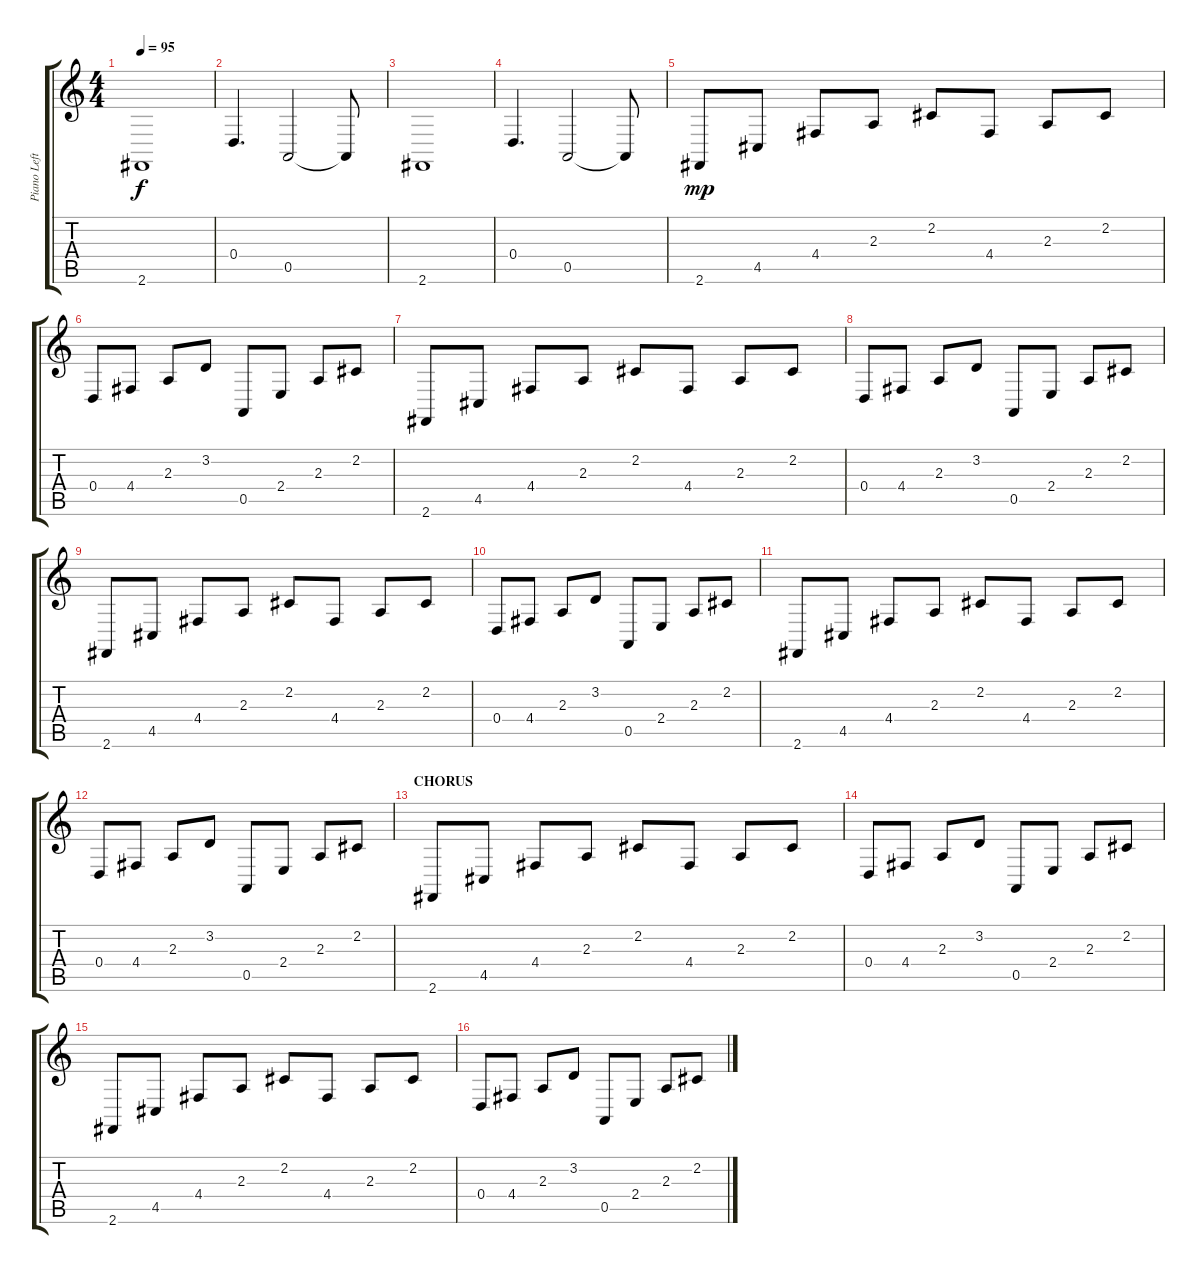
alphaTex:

\track ("Piano Left Hand" "Piano Left") {instrument brightacousticpiano}
\staff {score tabs}
\tuning (E4 B3 G3 D3 A2 E2) {hide}
\ts (4 4)
\tempo 95
\clef g2
\ks c
2.6.1{dy f} |
0.4.4{d} 0.5.2 0.5{t}.8 |
2.6.1 |
0.4.4{d} 0.5.2 0.5{t}.8 |
2.6.8{dy mp} 4.5.8 4.4.8 2.3.8 2.2.8 4.4.8 2.3.8 2.2.8 |
0.4.8 4.4.8 2.3.8 3.2.8 0.5.8 2.4.8 2.3.8 2.2.8 |
2.6.8 4.5.8 4.4.8 2.3.8 2.2.8 4.4.8 2.3.8 2.2.8 |
0.4.8 4.4.8 2.3.8 3.2.8 0.5.8 2.4.8 2.3.8 2.2.8 |
2.6.8 4.5.8 4.4.8 2.3.8 2.2.8 4.4.8 2.3.8 2.2.8 |
0.4.8 4.4.8 2.3.8 3.2.8 0.5.8 2.4.8 2.3.8 2.2.8 |
2.6.8 4.5.8 4.4.8 2.3.8 2.2.8 4.4.8 2.3.8 2.2.8 |
0.4.8 4.4.8 2.3.8 3.2.8 0.5.8 2.4.8 2.3.8 2.2.8 |
\section ("" "CHORUS")
2.6.8 4.5.8 4.4.8 2.3.8 2.2.8 4.4.8 2.3.8 2.2.8 |
0.4.8 4.4.8 2.3.8 3.2.8 0.5.8 2.4.8 2.3.8 2.2.8 |
2.6.8 4.5.8 4.4.8 2.3.8 2.2.8 4.4.8 2.3.8 2.2.8 |
0.4.8 4.4.8 2.3.8 3.2.8 0.5.8 2.4.8 2.3.8 2.2.8
